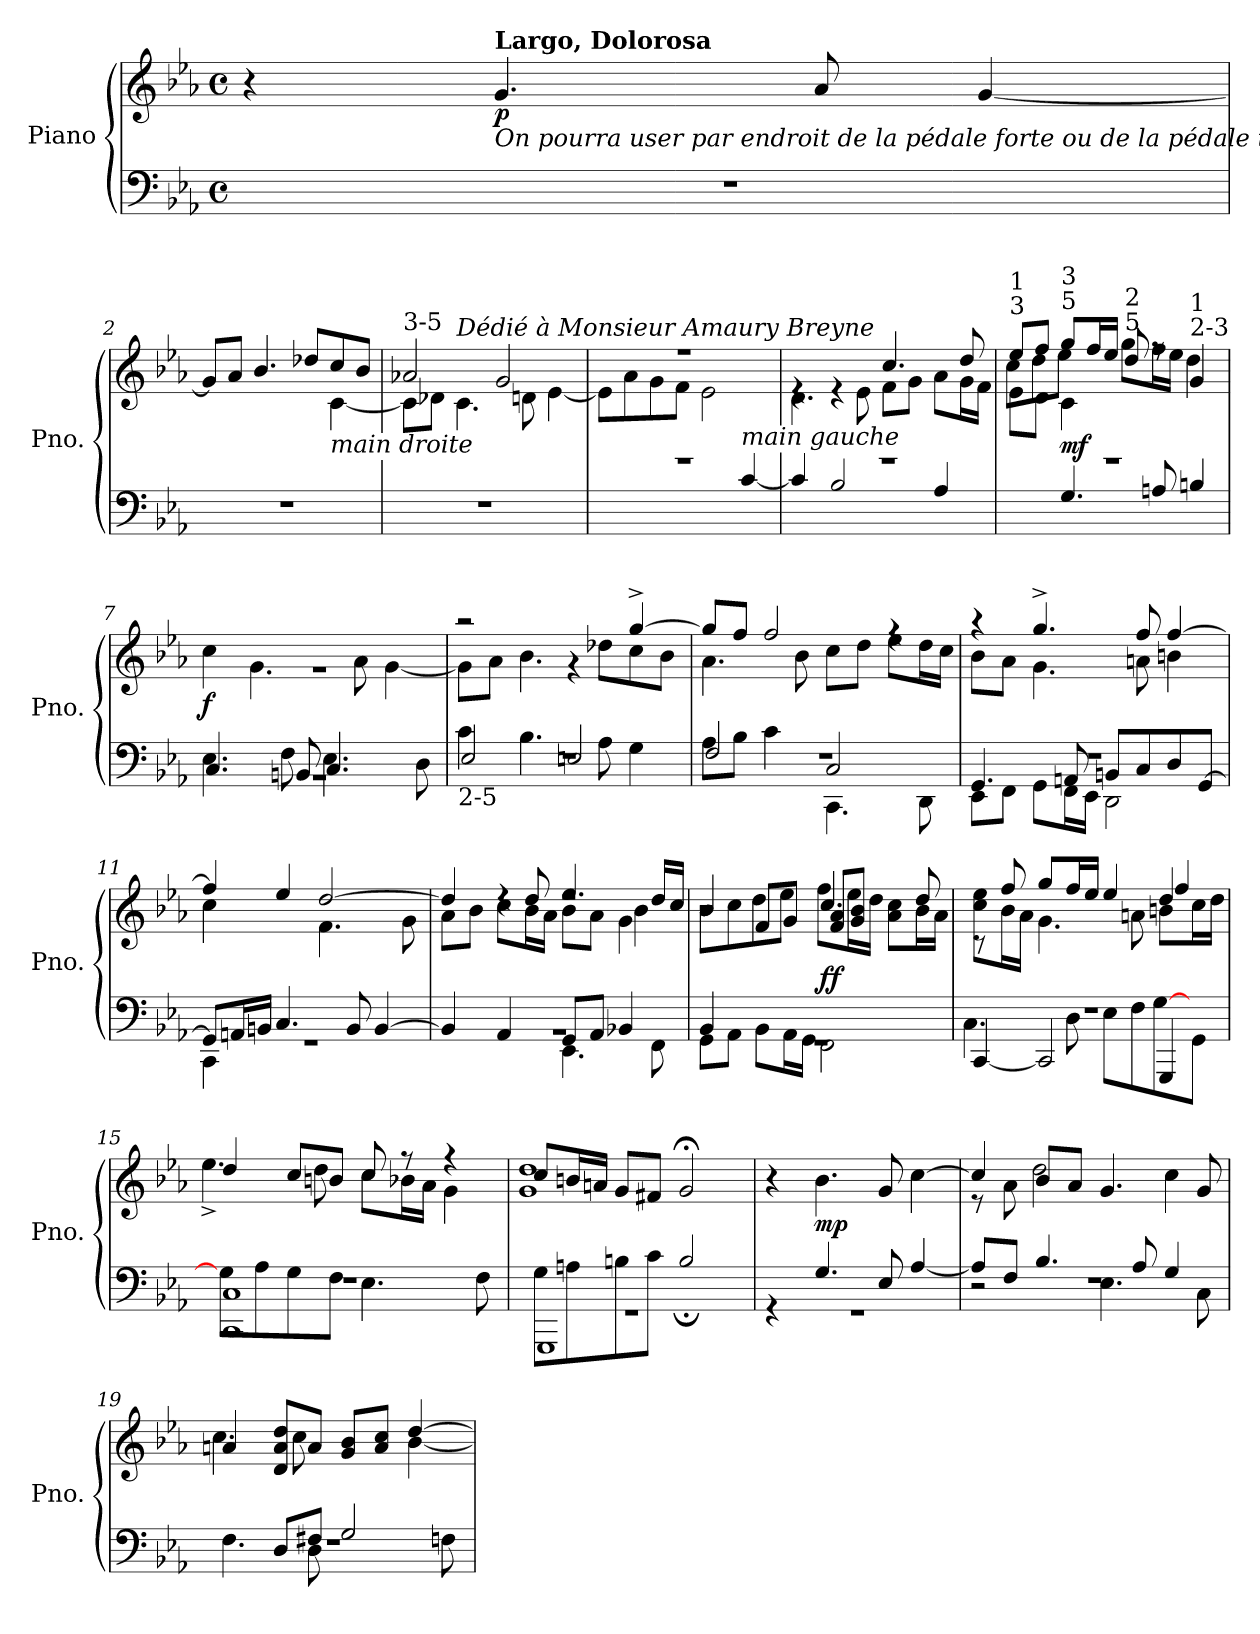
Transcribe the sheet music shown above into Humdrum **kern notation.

**kern	**kern	**dynam
*part1	*part1	*part1
*staff2	*staff1	*staff1/2
*I"Piano	*	*
*I'Pno.	*	*
*clefF4	*clefG2	*
*k[b-e-a-]	*k[b-e-a-]	*
*M4/4	*M4/4	*
*met(c)	*met(c)	*
=1	=1	=1
1r	4r	.
*	*MM55	*
!	!LO:TX:a:B:t=Largo, Dolorosa	!
!	!LO:TX:b:i:t=On pourra user par endroit de la pédale forte ou de la pédale tonale	!
!	!	!LO:DY:b
.	4.g/	p
.	8a-/	.
.	[4g/	.
=2	=2	=2
*	*^	*
1r	8g/L]	2.ryy	.
.	8a-/J	.	.
.	4.b-/	.	.
.	8dd-X/L	.	.
!	!LO:TX:b:i:t=main droite	!	!
.	8cc/	[4c\	.
.	8b-/J	.	.
!!LO:LB:g=z	!!
=3	=3	=3	=3
!	!LO:TX:a:t=3-5	!	!
1r	2a-X/	8c\L]	.
.	.	8d-X\J	.
!	!	!LO:TX:a:i:t=Dédié à Monsieur Amaury Breyne	!
.	.	4.c\	.
.	2g/	.	.
.	.	8dn\	.
.	.	[4e-\	.
=4	=4	=4	=4
*^	*	*	*
1r	2.ryy	1r	8e-\L]	.
.	.	.	8a-\	.
.	.	.	8g\	.
.	.	.	8f\J	.
.	.	.	2e-\	.
!	!LO:TX:a:i:t=main gauche	!	!	!
.	[4c/	.	.	.
!!LO:LB:g=z	!!
=5	=5	=5	=5	=5
1r	4c/]	4re	4.d\	.
.	2B-/	4re	.	.
.	.	.	8e-\	.
.	.	4.cc/	8f\L	.
.	.	.	8g\J	.
.	4A-/	.	8a-\L	.
.	.	8dd/	16g\L	.
.	.	.	16f\JJ	.
=6	=6	=6	=6	=6
*	*	*	*^	*
!	!	!LO:TX:a:t=3	!	!	!
!	!	!LO:TX:a:t=1	!	!	!
1r	4ryy	8ee-/L	8e-\L	8cc\L	.
.	.	8ff/J	8d\J	8dd\	.
!	!	!LO:TX:a:t=5	!	!	!
!	!	!LO:TX:a:t=3	!	!	!
!	!	!	!	!	!LO:DY:a=2
.	4.G/	8gg/L	4c\	8ee-\J	mf
.	.	16ff/L	.	8ryy	.
.	.	16ee-/JJ	.	.	.
!	!	!LO:TX:a:t=5	!	!	!
!	!	!LO:TX:a:t=2	!	!	!
.	.	8dd/	2ryy	8gg\L	.
.	8An/	8rff	.	16ff\L	.
.	.	.	.	16ee-\JJ	.
!	!	!LO:TX:a:t=2-3	!	!	!
!	!	!LO:TX:a:t=1	!	!	!
.	4Bn/	4g/	.	4dd\	.
!!LO:LB:g=z
=7	=7	=7	=7	=7	=7
*	*^	*	*	*	*
!	!	!	!	!	!	!LO:DY:b
*	*	*	*	*v	*v	*
1rBB	4.E-\	4.C/	1rg	4cc\	f
.	.	.	.	4.g\	.
.	8F\	8BBn/	.	.	.
.	4.E-\	4.C/	.	.	.
.	.	.	.	8a-\	.
.	.	.	.	[4g\	.
.	8D\	8ryy	.	.	.
=8	=8	=8	=8	=8	=8
!LO:TX:b:t=2-5	!	!	!	!	!
1rF	4c\	2E-/	2r	8g\L]	.
.	.	.	.	8a-\J	.
.	4.B-\	.	.	4.b-\	.
.	.	2En/	4rg	.	.
.	8A-\	.	.	8dd-X\L	.
.	4G\	.	[4gg^/	8cc\	.
.	.	.	.	8b-\J	.
!!LO:LB:g=z	!!
=9	=9	=9	=9	=9	=9
1r	8A-\L	2F/	8gg/L]	4.a-\	.
.	8B-\J	.	8ff/J	.	.
.	4c\	.	2ff/	.	.
.	.	.	.	8b-\	.
.	4.CC\	2C/	.	8cc\L	.
.	.	.	.	8dd\J	.
.	.	.	4rff	8ee-\L	.
.	8DD\	.	.	16dd\L	.
.	.	.	.	16cc\JJ	.
=10	=10	=10	=10	=10	=10
1rF	8EE-\L	4.GG/	4r	8b-\L	.
.	8FF\J	.	.	8a-\J	.
.	8GG\L	.	4.gg^/	4.g\	.
.	16FF\L	8AAn/	.	.	.
.	16EE-\JJ	.	.	.	.
.	2DD\	8BBn/L	.	.	.
.	.	8C/	8ff/	8an\	.
.	.	8D/	[4ff/	4bn\	.
.	.	[8GG/J	.	.	.
!!LO:PB:g=z
=11	=11	=11	=11	=11	=11
*	*	*	*	*^	*
1rGG	4CC\	8GG/L]	4ff/]	2ryy	4cc\	.
.	.	16AAn/L	.	.	.	.
.	.	16BBn/JJ	.	.	.	.
.	2.ryy	4.C/	4ee-/	.	2.ryy	.
.	.	.	[2dd/	4.f\	.	.
.	.	8BB/	.	.	.	.
.	.	[4BB/	.	.	.	.
.	.	.	.	8g\	.	.
=12	=12	=12	=12	=12	=12	=12
*	*	*	*	*	*^	*
1rBB	2ryy	4BB/]	4dd/]	8a-\L	4.ryy	2.ryy	.
.	.	.	.	8b-\J	.	.	.
.	.	4AA-/	4rdd	8cc\L	.	.	.
.	.	.	.	16b-\L	8dd/	.	.
.	.	.	.	16a-\JJ	.	.	.
.	4.EE-\	8GG/L	2rdd	8b-\L	4.ee-/	.	.
.	.	8AA-/J	.	8a-\J	.	.	.
.	.	4BB-X/	.	4g\	.	4b-\	.
.	8FF\	.	.	.	16dd/LL	.	.
.	.	.	.	.	16cc/JJ	.	.
*	*	*	*	*	*v	*v	*
!!LO:LB:g=z
=13	=13	=13	=13	=13	=13	=13
1rGG	8GG\L	4BB-/	2r	4b-/	8b-\L	.
.	8AA-\J	.	.	.	8cc\	.
.	8BB-\L	2.ryy	.	8f/L	8dd\	.
.	16AA-\L	.	.	8g/J	8ee-\J	.
.	16GG\JJ	.	.	.	.	.
!	!	!	!	!	!	!LO:DY:a=2
.	2FF\	.	4.cc/	8f/ 8a-/L	8ff\L	ff
.	.	.	.	8g/ 8b-/J	16ee-\L	.
.	.	.	.	.	16dd\JJ	.
.	.	.	.	8a-\ 8cc\L	4ryy	.
.	.	.	8dd/	16b-\L	.	.
.	.	.	.	16a-\JJ	.	.
=14	=14	=14	=14	=14	=14	=14
1r	[4CC/	4.C\	8rc	8cc\ 8ee-\L	2.ryy	.
.	.	.	8ff/	16b-\L	.	.
.	.	.	.	16a-\JJ	.	.
.	2CC/]	.	8gg/L	4.g\	.	.
.	.	8D\	16ff/L	.	.	.
.	.	.	16ee-/JJ	.	.	.
.	.	8E-\L	4ee-/	.	.	.
.	.	8F\	.	8an\	.	.
.	4GGG/	[8G\	4dd/	8bn\L	4ff/	.
.	.	8GG\J	.	16cc\L	.	.
.	.	.	.	16dd\JJ	.	.
*	*	*	*	*v	*v	*
!!LO:LB:g=z
=15	=15	=15	=15	=15	=15
1r	1CC 1C	8G\L]	4dd/	4.ee-^\	.
.	.	8A-\	.	.	.
.	.	8G\	8cc/L	.	.
.	.	8F\J	8bn/J	8dd\	.
.	.	4.E-\	8cc/	8cc\L	.
.	.	.	8r	16b-X\L	.
.	.	.	.	16a-\JJ	.
.	.	.	4r	4g\	.
.	.	8F\	.	.	.
=16	=16	=16	=16	=16	=16
1rGG	8G\L	1GGG	8cc/L	1g 1dd	.
.	8An\	.	16bn/L	.	.
.	.	.	16an/JJ	.	.
.	8Bn\	.	8g/L	.	.
.	8c\J	.	8f#X/J	.	.
.	2B;/	.	2g;</	.	.
*	*v	*v	*	*	*
*	*	*v	*v	*
!!LO:LB:g=z
=17	=17	=17	=17
1rGG	4r	4r	.
!	!	!	!LO:DY:b
.	4.G/	4.b-\	mp
.	8E-/	8g/	.
.	[4A-/	[4cc\	.
=18	=18	=18	=18
*	*^	*^	*
1r	8A-/L]	2r	4cc/]	8r	.
.	8F/J	.	.	8a-\	.
.	4.B-/	.	8b-/L	2dd\	.
.	.	.	8a-/J	.	.
.	.	4.E-\	4.g/	.	.
.	8A-/	.	.	.	.
.	4G/	.	.	4cc\	.
.	.	8C\	8g/	.	.
!!LO:LB:g=z	!!
=19	=19	=19	=19	=19	=19
1r	4ryy	4.F\	4an/	4.cc\	.
.	8D/L	.	8d/ 8a/ 8dd/L	.	.
.	8F#X/J	8D\	8a/J	8cc\	.
.	2G/	4.ryy	8g/ 8b-/L	4ryy	.
.	.	.	8a/ 8cc/J	.	.
.	.	.	[4dd/	[4b-\	.
.	.	8Fn\	.	.	.
*v	*v	*v	*	*	*
*	*v	*v	*
=	=	=
*-	*-	*-
